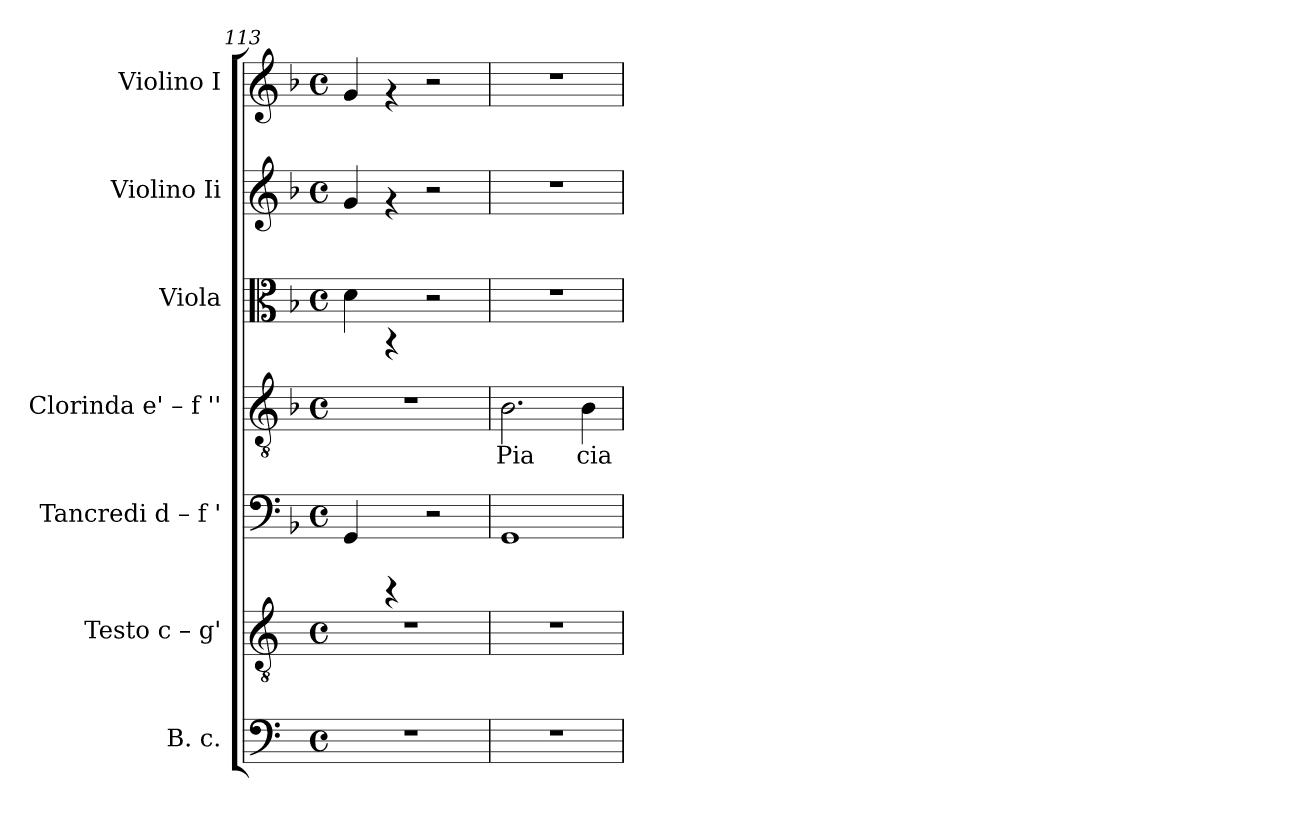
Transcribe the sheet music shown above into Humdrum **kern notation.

**kern	**kern	**kern	**kern	**text	**kern	**kern	**kern	**text
*part7	*part6	*part5	*part4	*part4	*part3	*part2	*part1	*part1
*staff7	*staff6	*staff5	*staff4	*staff4	*staff3	*staff2	*staff1	*staff1
*I"B. c.	*I"Testo  c – g'	*I"Tancredi  d – f '	*I"Clorinda  e' – f ''	*	*I"Viola	*I"Violino Ii	*I"Violino I	*
*clefF4	*clefGv2	*clefF4	*clefGv2	*	*clefC3	*clefG2	*clefG2	*
*k[]	*k[]	*k[b-]	*k[b-]	*	*k[b-]	*k[b-]	*k[b-]	*
*C:	*C:	*F:	*F:	*	*F:	*F:	*F:	*
*M4/4	*M4/4	*M4/4	*M4/4	*	*M4/4	*M4/4	*M4/4	*
*met(c)	*met(c)	*met(c)	*met(c)	*	*met(c)	*met(c)	*met(c)	*
=113	=113	=113	=113	=113	=113	=113	=113	=113
!	!	!	!	!	!	!	!	!LO:LY:b:cj
1r	1r	4GG/	1r	.	4d\	4g/	4g/	--
.	.	4rCCC	.	.	4rAA	4rf	4rf	.
.	.	2r	.	.	2r	2r	2r	.
=114	=114	=114	=114	=114	=114	=114	=114	=114
!	!	!	!	!LO:LY:b:cj	!	!	!	!
1r	1r	1GG	2.B-\	Pia	1r	1r	1r	.
!	!	!	!	!LO:LY:b:cj	!	!	!	!
.	.	.	4B-\	cia	.	.	.	.
=	=	=	=	=	=	=	=	=
*-	*-	*-	*-	*-	*-	*-	*-	*-
